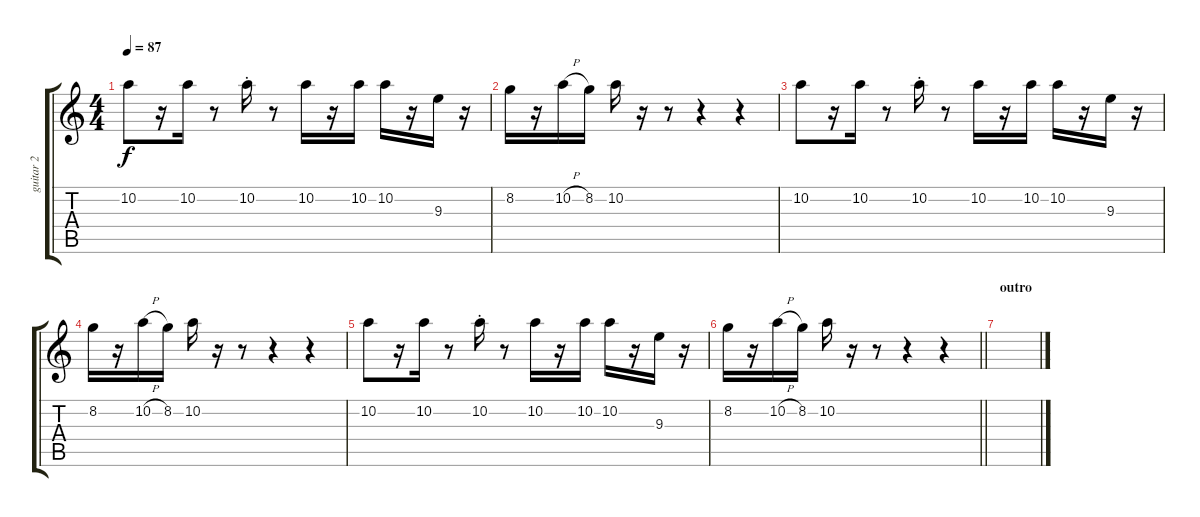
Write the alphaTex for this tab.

\track ("guitar 2" "guitar 2") {instrument electricguitarjazz}
\staff {score tabs}
\tuning (E4 B3 G3 D3 A2 E2) {hide}
\ts (4 4)
\tempo 87
\clef g2
\ks c
10.2.8{dy f} r.16 10.2.16 r.8 10.2{st}.16 r.8 10.2.16 r.16 10.2.16 10.2.16 r.16 9.3.16 r.16 |
8.2.16 r.16 10.2{h}.16 8.2.16 10.2.16 r.16 r.8 r.4 r.4 |
10.2.8 r.16 10.2.16 r.8 10.2{st}.16 r.8 10.2.16 r.16 10.2.16 10.2.16 r.16 9.3.16 r.16 |
8.2.16 r.16 10.2{h}.16 8.2.16 10.2.16 r.16 r.8 r.4 r.4 |
10.2.8 r.16 10.2.16 r.8 10.2{st}.16 r.8 10.2.16 r.16 10.2.16 10.2.16 r.16 9.3.16 r.16 |
\barLineRight lightlight
8.2.16 r.16 10.2{h}.16 8.2.16 10.2.16 r.16 r.8 r.4 r.4 |
\section ("" "outro")
